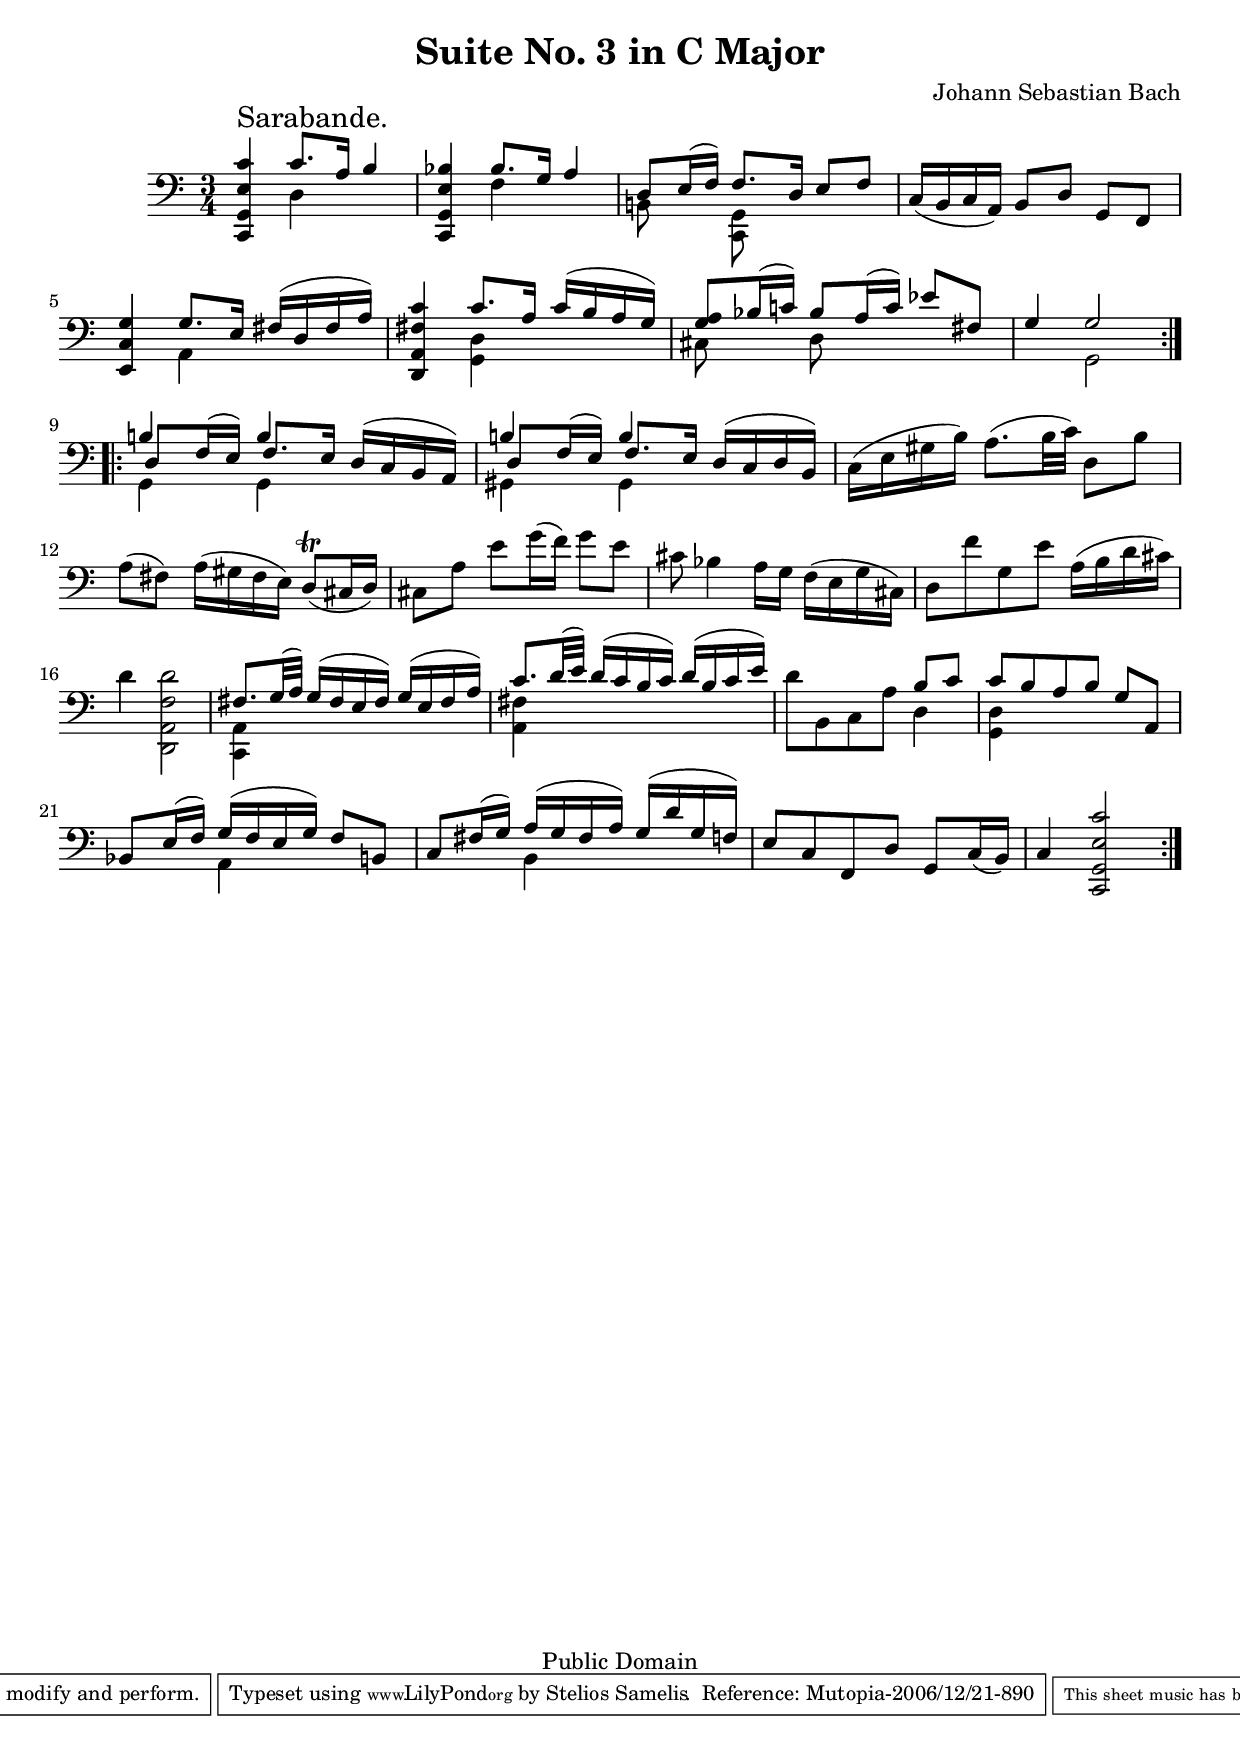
\version "2.10.0"

\header {
  title = "Suite No. 3 in C Major"
  composer = "Johann Sebastian Bach"
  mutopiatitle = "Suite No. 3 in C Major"
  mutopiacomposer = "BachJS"
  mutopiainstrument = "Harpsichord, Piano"
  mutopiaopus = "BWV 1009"
  date = "18th Century"
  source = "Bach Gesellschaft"
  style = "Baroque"
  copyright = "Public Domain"
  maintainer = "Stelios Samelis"
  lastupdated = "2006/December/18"
  version = "2.6.0"
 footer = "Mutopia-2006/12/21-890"
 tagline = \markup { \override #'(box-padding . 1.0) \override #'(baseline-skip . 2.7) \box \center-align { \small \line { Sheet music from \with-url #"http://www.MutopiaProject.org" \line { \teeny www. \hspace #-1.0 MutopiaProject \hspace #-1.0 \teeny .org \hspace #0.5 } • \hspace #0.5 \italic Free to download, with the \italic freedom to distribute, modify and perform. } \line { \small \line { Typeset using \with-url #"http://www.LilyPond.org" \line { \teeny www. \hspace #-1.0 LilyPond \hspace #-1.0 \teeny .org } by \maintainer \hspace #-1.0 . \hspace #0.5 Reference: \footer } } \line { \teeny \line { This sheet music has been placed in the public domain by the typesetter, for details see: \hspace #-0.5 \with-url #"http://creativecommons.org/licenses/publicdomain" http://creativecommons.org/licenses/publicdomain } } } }
}

\score {
 \context Staff = "up" {
 \clef bass
 \key c \major
 \time 3/4
 \set Staff.midiInstrument = "contrabass"
 \override TextScript #'padding = #2.0
 \repeat volta 2 { <c, g, e c'>4^\markup { \huge "Sarabande." } << { c'8.[ a16] b4 } \\ { d4 } >>
 <c, g, e bes>4 << { bes8.[ g16] a4 } \\ { f4 } >>
 << { d8[ e16( f)] f8. d16 e8 f } \\ { b,!8 s8 <c, g,>8 s8 s4 } >> c16( b, c a,) b,8[ d] g, f,
 <e, c g>4 << { g8. e16 fis16([ d fis a]) } \\ { a,4 s4 } >> <d, a, fis c'>4 << { c'8. a16 c'16([ b a g]) } \\ { <g, d>4 s4 } >>
 << { <g a>8 bes16( c'!) bes8 a16( c') ees'8[ fis] g4 g2 } \\ { cis8 s8 d8 s8 s4 s4 g,2 } >> }
 \repeat volta 2 { << { b!4 b4 d16( c b, a,) b!4 b4 d16( c d b,) } \\ { g,4 g,4 s4 gis,4 gis,4 s4 } \\
 { d8[ f16( e)] f8. e16 s4 d8[ f16( e)] f8. e16 s4 } >> c16( e gis b) a8.( b32 c') d8[ b]
 a8( fis) a16( gis fis e) d8^\trill( cis16 d) cis8[ a] e'8[ g'16( f')] g'8[ e'] cis'8 bes4 a16 g f( e g cis)
 d8[ f' g e'] a16( b d' cis') d'4 <d, a, f d'>2 << { fis8. g32( a) g16([ fis e fis]) g( e fis a) } \\ { <c, a,>4 s2 } >>
 << { c'8. d'32( e') d'16([ c' b c']) d'( b c' e') } \\ { <a, fis>4 s2 } >> d'8[ b, c a] << { b8[ c'] } \\ { d4 } >>
 << { c'8[ b a b] g[ a,] bes,8 e16( f) g16([ f e g]) f8[ b,] c8 fis16( g) a([ g fis a]) g( d' g f) } \\
 { <g, d>4 s2 s4 a,4 s4 s4 b,4 s4 } >> e8[ c f, d] g,8[ c16( b,)] c4 <c, g, e c'>2 }
}

 \layout { }
 
  \midi {
    \context {
      \Score
      tempoWholesPerMinute = #(ly:make-moment 82 4)
      }
    }


}

